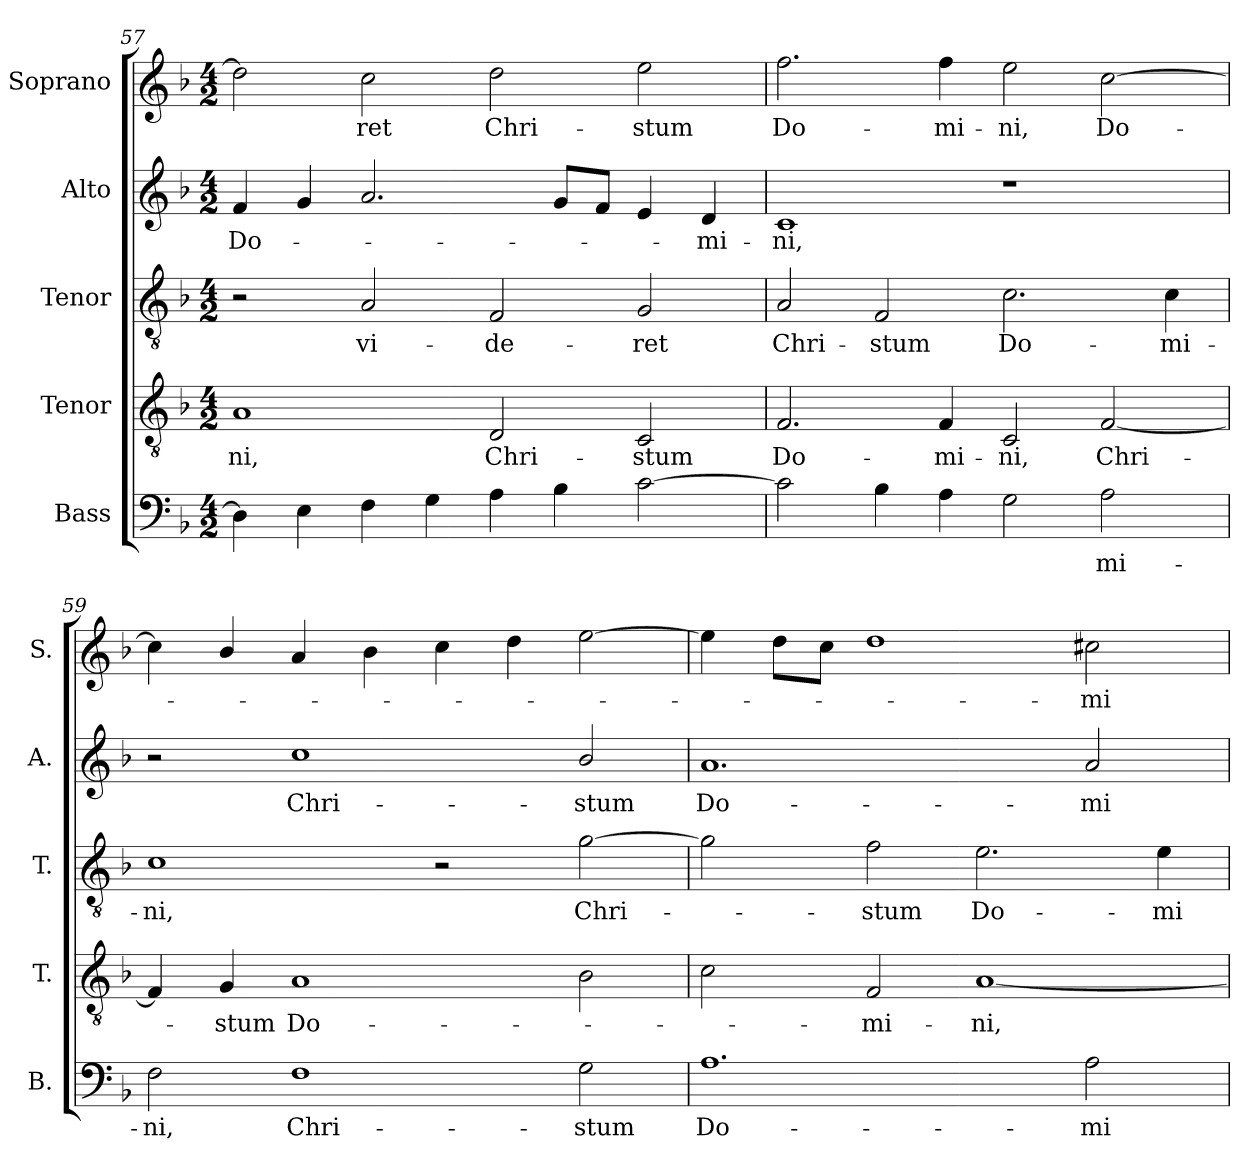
**kern	**text	**kern	**text	**kern	**text	**kern	**text	**kern	**text
*part5	*part5	*part4	*part4	*part3	*part3	*part2	*part2	*part1	*part1
*staff5	*staff5	*staff4	*staff4	*staff3	*staff3	*staff2	*staff2	*staff1	*staff1
*I"Bass	*	*I"Tenor	*	*I"Tenor	*	*I"Alto	*	*I"Soprano	*
*I'B.	*	*I'T.	*	*I'T.	*	*I'A.	*	*I'S.	*
*clefF4	*	*clefGv2	*	*clefGv2	*	*clefG2	*	*clefG2	*
*	*	*ITrd7c12	*	*ITrd7c12	*	*	*	*	*
*k[b-]	*	*k[b-]	*	*k[b-]	*	*k[b-]	*	*k[b-]	*
*F:	*	*F:	*	*F:	*	*F:	*	*F:	*
*M4/2	*	*M4/2	*	*M4/2	*	*M4/2	*	*M4/2	*
=57	=57	=57	=57	=57	=57	=57	=57	=57	=57
!	!	!	!LO:LY:b:color=#000000	!	!	!	!	!	!
!	!	!	!	!	!	!	!LO:LY:b:color=#000000	!	!
4Di\]	.	1AAi	-ni,	2r	.	4fi/	Do-	2ddi\]	.
4Ei\	.	.	.	.	.	4gi/	.	.	.
!	!	!	!	!	!LO:LY:b:color=#000000	!	!	!	!
!	!	!	!	!	!	!	!	!	!LO:LY:b:color=#000000
4Fi\	.	.	.	2AAi/	vi-	2.ai/	.	2cci\	-ret
4Gi\	.	.	.	.	.	.	.	.	.
!	!	!	!LO:LY:b:color=#000000	!	!	!	!	!	!
!	!	!	!	!	!LO:LY:b:color=#000000	!	!	!	!
!	!	!	!	!	!	!	!	!	!LO:LY:b:color=#000000
4Ai\	.	2DDi/	Chri-	2FFi/	-de-	.	.	2ddi\	Chri-
4B-i\	.	.	.	.	.	8gi/L	.	.	.
.	.	.	.	.	.	8fi/J	.	.	.
!	!	!	!LO:LY:b:color=#000000	!	!	!	!	!	!
!	!	!	!	!	!LO:LY:b:color=#000000	!	!	!	!
!	!	!	!	!	!	!	!	!	!LO:LY:b:color=#000000
[2ci\	.	2CCi/	-stum	2GGi/	-ret	4ei/	.	2eei\	-stum
!	!	!	!	!	!	!	!LO:LY:b:color=#000000	!	!
.	.	.	.	.	.	4di/	-mi-	.	.
=58	=58	=58	=58	=58	=58	=58	=58	=58	=58
!	!	!	!LO:LY:b:color=#000000	!	!	!	!	!	!
!	!	!	!	!	!LO:LY:b:color=#000000	!	!	!	!
!	!	!	!	!	!	!	!LO:LY:b:color=#000000	!	!
!	!	!	!	!	!	!	!	!	!LO:LY:b:color=#000000
2ci\]	.	2.FFi/	Do-	2AAi/	Chri-	1ci	-ni,	2.ffi\	Do-
!	!	!	!	!	!LO:LY:b:color=#000000	!	!	!	!
4B-i\	.	.	.	2FFi/	-stum	.	.	.	.
!	!	!	!LO:LY:b:color=#000000	!	!	!	!	!	!
!	!	!	!	!	!	!	!	!	!LO:LY:b:color=#000000
4Ai\	.	4FFi/	-mi-	.	.	.	.	4ffi\	-mi-
!	!	!	!LO:LY:b:color=#000000	!	!	!	!	!	!
!	!	!	!	!	!LO:LY:b:color=#000000	!	!	!	!
!	!	!	!	!	!	!	!	!	!LO:LY:b:color=#000000
2Gi\	.	2CCi/	-ni,	2.Ci\	Do-	1r	.	2eei\	-ni,
!	!LO:LY:b:color=#000000	!	!	!	!	!	!	!	!
!	!	!	!LO:LY:b:color=#000000	!	!	!	!	!	!
!	!	!	!	!	!	!	!	!	!LO:LY:b:color=#000000
2Ai\	-mi-	[2FFi/	Chri-	.	.	.	.	[2cci\	Do-
!	!	!	!	!	!LO:LY:b:color=#000000	!	!	!	!
.	.	.	.	4Ci\	-mi-	.	.	.	.
=59	=59	=59	=59	=59	=59	=59	=59	=59	=59
!	!LO:LY:b:color=#000000	!	!	!	!	!	!	!	!
!	!	!	!	!	!LO:LY:b:color=#000000	!	!	!	!
2Fi\	-ni,	4FFi/]	.	1Ci	-ni,	2r	.	4cci\]	.
!	!	!	!LO:LY:b:color=#000000	!	!	!	!	!	!
.	.	4GGi/	-stum	.	.	.	.	4b-i/	.
!	!LO:LY:b:color=#000000	!	!	!	!	!	!	!	!
!	!	!	!LO:LY:b:color=#000000	!	!	!	!	!	!
!	!	!	!	!	!	!	!LO:LY:b:color=#000000	!	!
1Fi	Chri-	1AAi	Do-	.	.	1cci	Chri-	4ai/	.
.	.	.	.	.	.	.	.	4b-i\	.
.	.	.	.	2r	.	.	.	4cci\	.
.	.	.	.	.	.	.	.	4ddi\	.
!	!LO:LY:b:color=#000000	!	!	!	!	!	!	!	!
!	!	!	!	!	!LO:LY:b:color=#000000	!	!	!	!
!	!	!	!	!	!	!	!LO:LY:b:color=#000000	!	!
2Gi\	-stum	2BB-i\	.	[2Gi\	Chri-	2b-i/	-stum	[2eei\	.
!!LO:LB:g=z
=60	=60	=60	=60	=60	=60	=60	=60	=60	=60
!	!LO:LY:b:color=#000000	!	!	!	!	!	!	!	!
!	!	!	!	!	!	!	!LO:LY:b:color=#000000	!	!
1.Ai	Do-	2Ci\	.	2Gi\]	.	1.ai	Do-	4eei\]	.
.	.	.	.	.	.	.	.	8ddi\L	.
.	.	.	.	.	.	.	.	8cci\J	.
!	!	!	!LO:LY:b:color=#000000	!	!	!	!	!	!
!	!	!	!	!	!LO:LY:b:color=#000000	!	!	!	!
.	.	2FFi/	-mi-	2Fi\	-stum	.	.	1ddi	.
!	!	!	!LO:LY:b:color=#000000	!	!	!	!	!	!
!	!	!	!	!	!LO:LY:b:color=#000000	!	!	!	!
.	.	[1AAi	-ni,	2.Ei\	Do-	.	.	.	.
!	!LO:LY:b:color=#000000	!	!	!	!	!	!	!	!
!	!	!	!	!	!	!	!LO:LY:b:color=#000000	!	!
!	!	!	!	!	!	!	!	!	!LO:LY:b:color=#000000
2Ai\	-mi-	.	.	.	.	2ai/	-mi-	2cc#Xi\	-mi-
!	!	!	!	!	!LO:LY:b:color=#000000	!	!	!	!
.	.	.	.	4Ei\	-mi-	.	.	.	.
=	=	=	=	=	=	=	=	=	=
*-	*-	*-	*-	*-	*-	*-	*-	*-	*-
